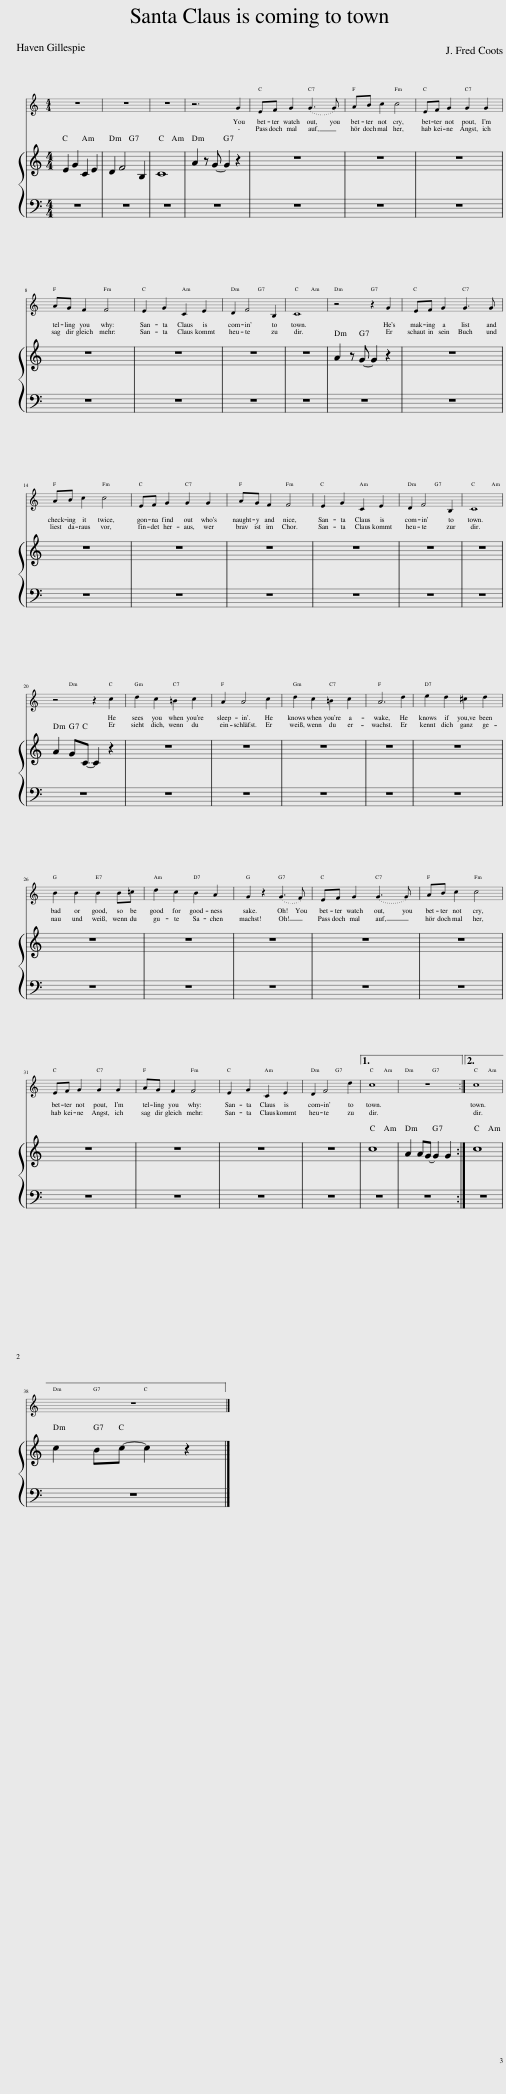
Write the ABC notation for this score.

X:1
%%score 1 2
L:1/8
M:4/4
I:linebreak $
K:C
V:1 treble
V:2 treble
V:1
 z8 | z8 | z8 | z6 G2 | EF G2 (G3 G) | %5
 AB c2 c4 | EF G2 G2 G2 |$ AG F2 F4 | E2 G2 C2 E2 | D2 F4 B,2 | %10
 C8 | z4 z2 G2 | EF G2 G3 G |$ AB c2 c4 | EF G2 G2 G2 | %15
 AG F2 F4 | E2 G2 C2 E2 | D2 F4 B,2 | C8 |$ z4 z2 c2 | %20
 d2 c2 =B2 c2 | A2 A4 c2 | d2 c2 =B2 c2 | A6 d2 | e2 d2 ^c2 d2 |$ %25
 B2 B2 B2 B=c | d2 c2 B2 A2 | G2 z2 (G3 F) | EF G2 (G3 G) | AB c2 c4 |$ %30
 EF G2 G2 G2 | AG F2 F4 | E2 G2 C2 E2 | D2 F4 d2 |1 c8 | %35
 z8 :|2 c8 |$ z8 |] %38
V:2
 E2 G2 C2 E2 | D2 F4 B,2 | C8 | A2 z G- G2 z2 | z8 | %5
 z8 | z8 |$ z8 | z8 | z8 | %10
 z8 | A2 z G- G2 z2 | z8 |$ z8 | z8 | %15
 z8 | z8 | z8 | z8 |$ A2 GC- C2 z2 | %20
 z8 | z8 | z8 | z8 | z8 |$ %25
 z8 | z8 | z8 | z8 | z8 |$ %30
 z8 | z8 | z8 | z8 |1 c8 | %35
 A2 AG- G2 G2 :|2 c8 |$ c2 Bc- c2 z2 |] %38
